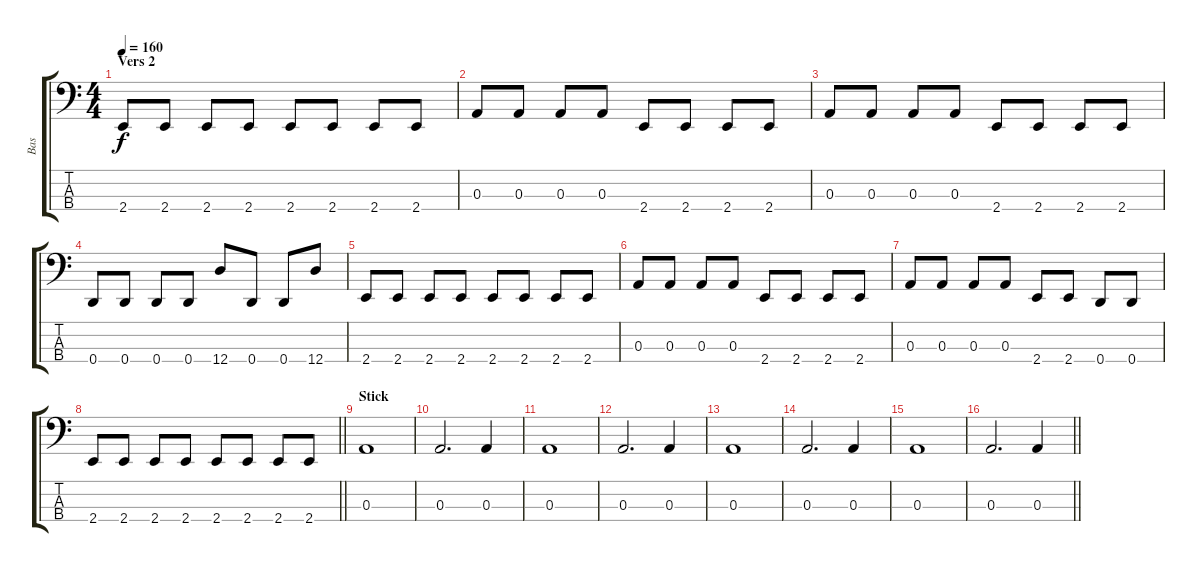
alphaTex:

\track ("Bas" "Bas") {instrument electricbassfinger}
\staff {score tabs}
\tuning (G2 D2 A1 D1) {hide}
\ts (4 4)
\section ("" "Vers 2")
\tempo 160
\clef f4
\ks c
2.4.8{dy f} 2.4.8 2.4.8 2.4.8 2.4.8 2.4.8 2.4.8 2.4.8 |
0.3.8 0.3.8 0.3.8 0.3.8 2.4.8 2.4.8 2.4.8 2.4.8 |
0.3.8 0.3.8 0.3.8 0.3.8 2.4.8 2.4.8 2.4.8 2.4.8 |
0.4.8 0.4.8 0.4.8 0.4.8 12.4.8 0.4.8 0.4.8 12.4.8 |
2.4.8 2.4.8 2.4.8 2.4.8 2.4.8 2.4.8 2.4.8 2.4.8 |
0.3.8 0.3.8 0.3.8 0.3.8 2.4.8 2.4.8 2.4.8 2.4.8 |
0.3.8 0.3.8 0.3.8 0.3.8 2.4.8 2.4.8 0.4.8 0.4.8 |
\barLineRight lightlight
2.4.8 2.4.8 2.4.8 2.4.8 2.4.8 2.4.8 2.4.8 2.4.8 |
\section ("" "Stick")
0.3.1 |
0.3.2{d} 0.3.4 |
0.3.1 |
0.3.2{d} 0.3.4 |
0.3.1 |
0.3.2{d} 0.3.4 |
0.3.1 |
\barLineRight lightlight
0.3.2{d} 0.3.4
